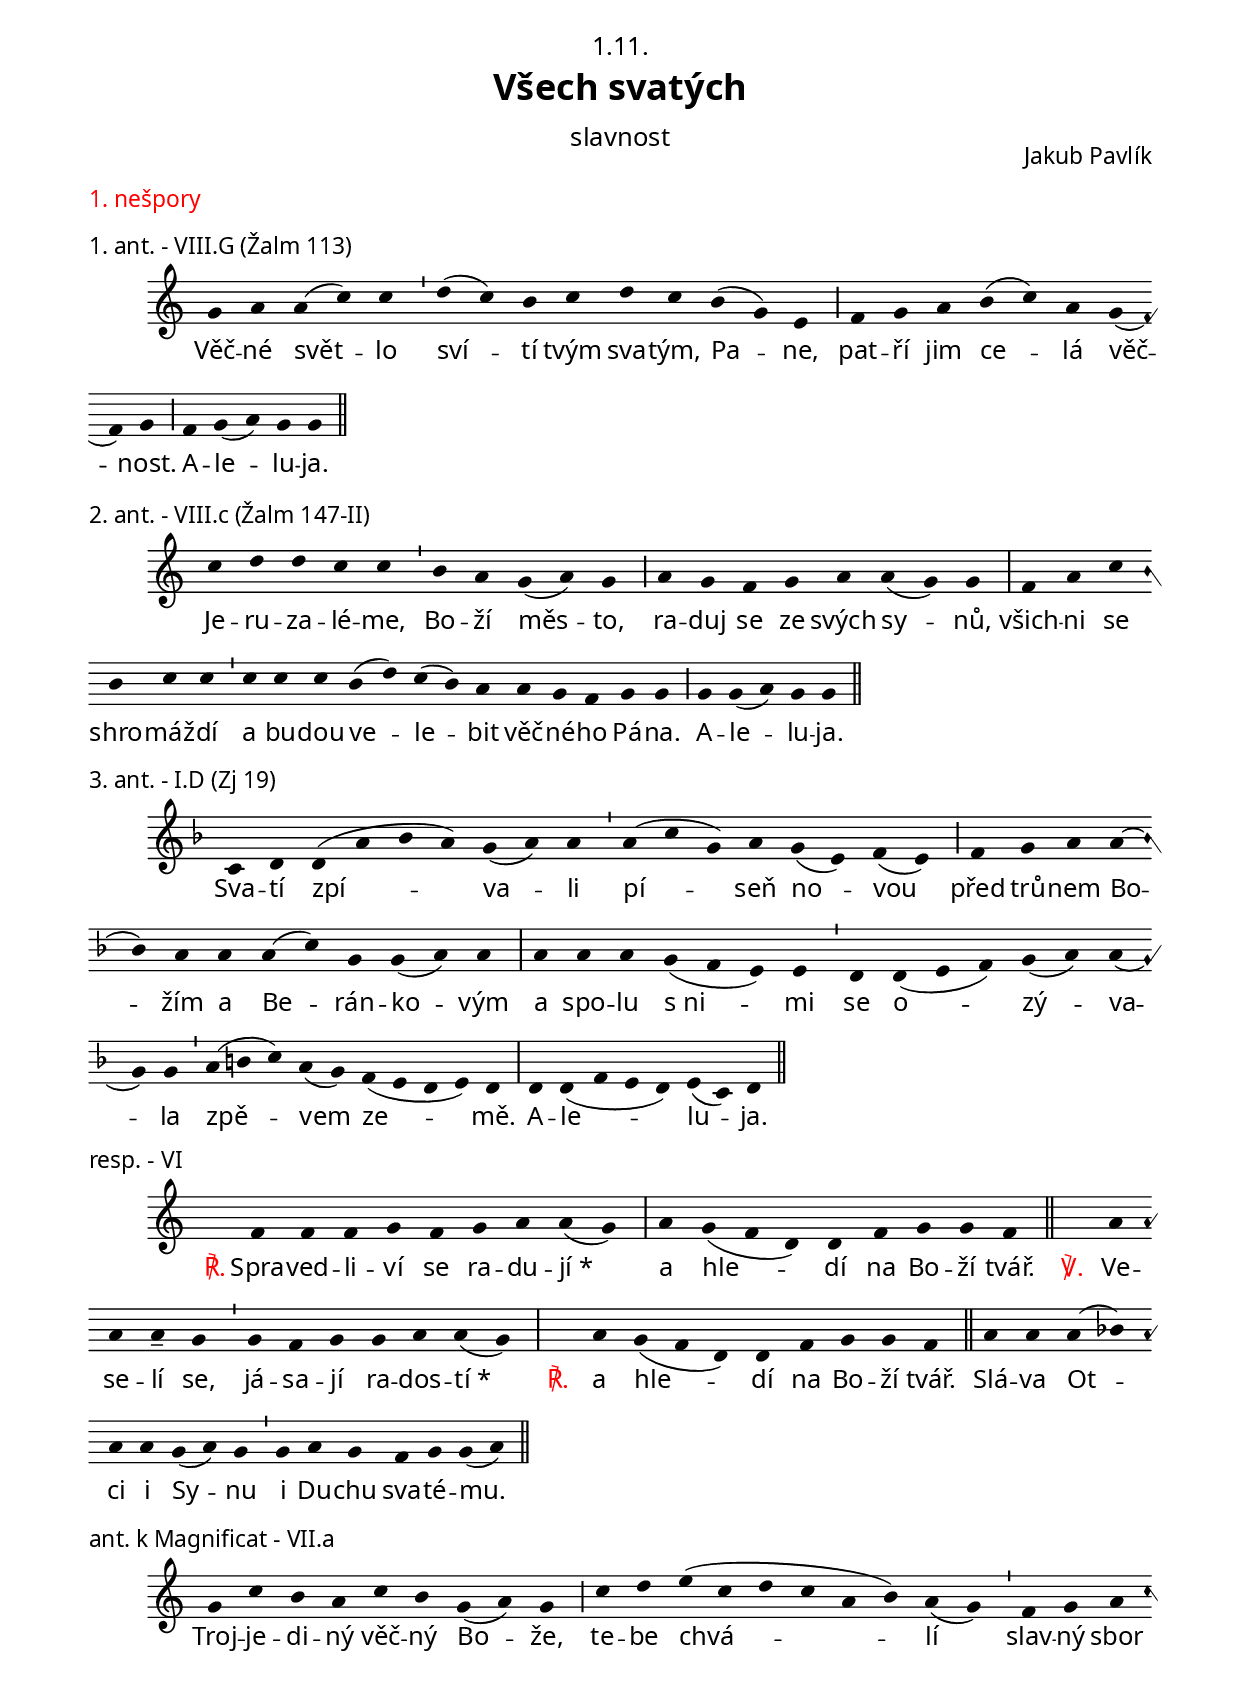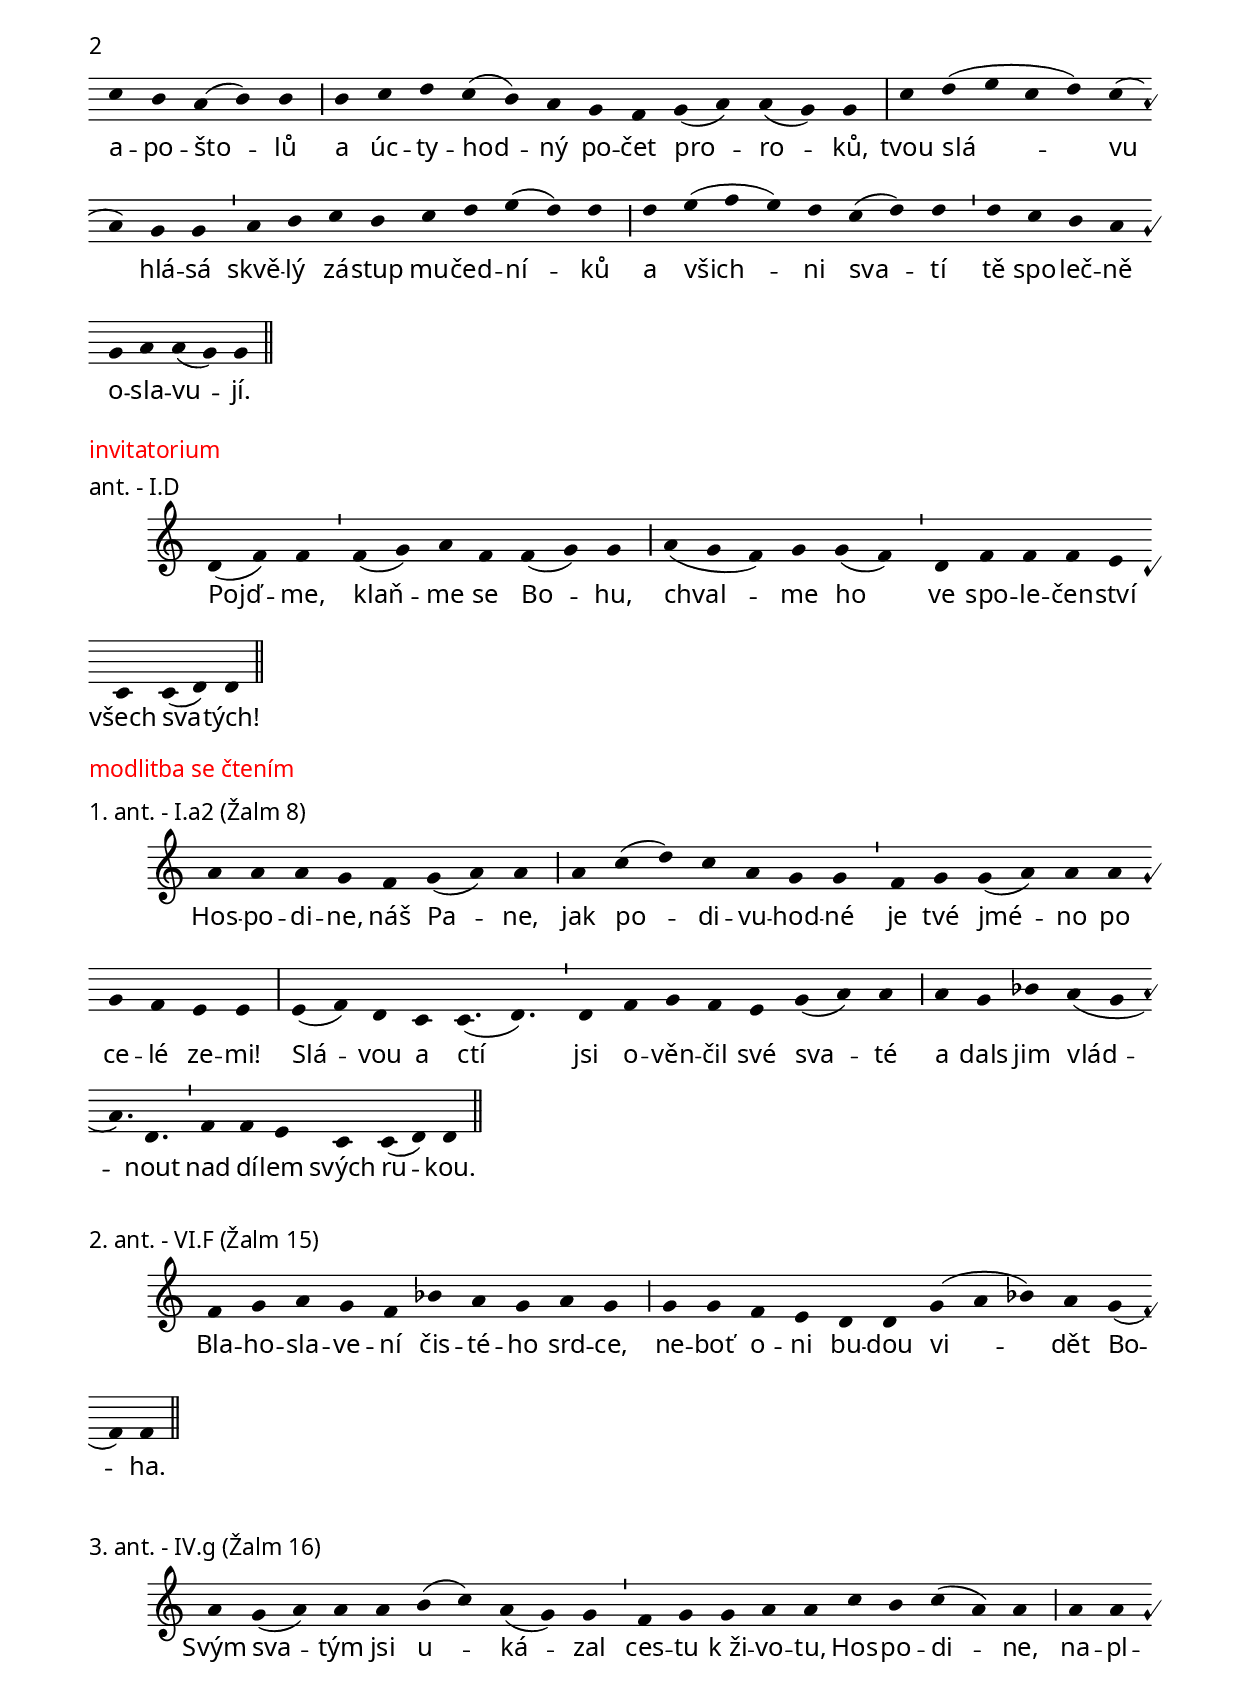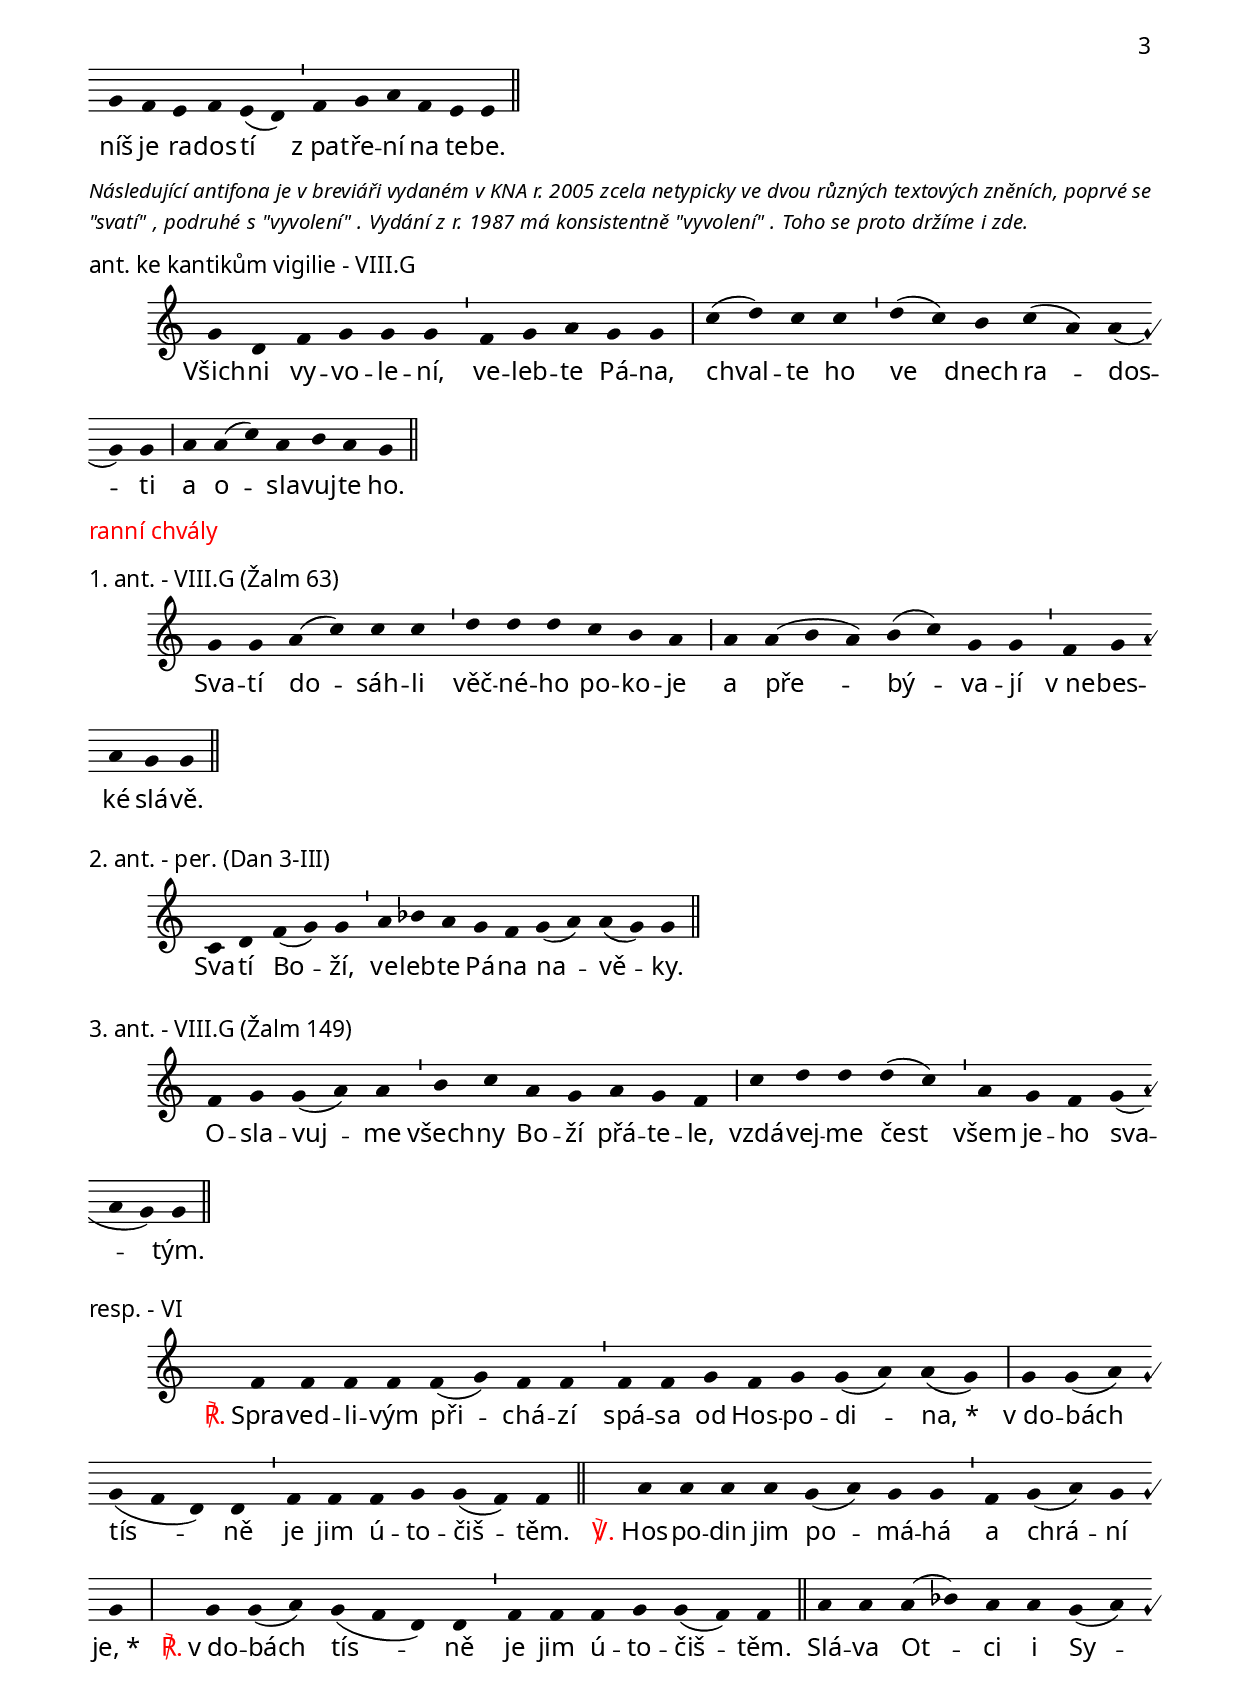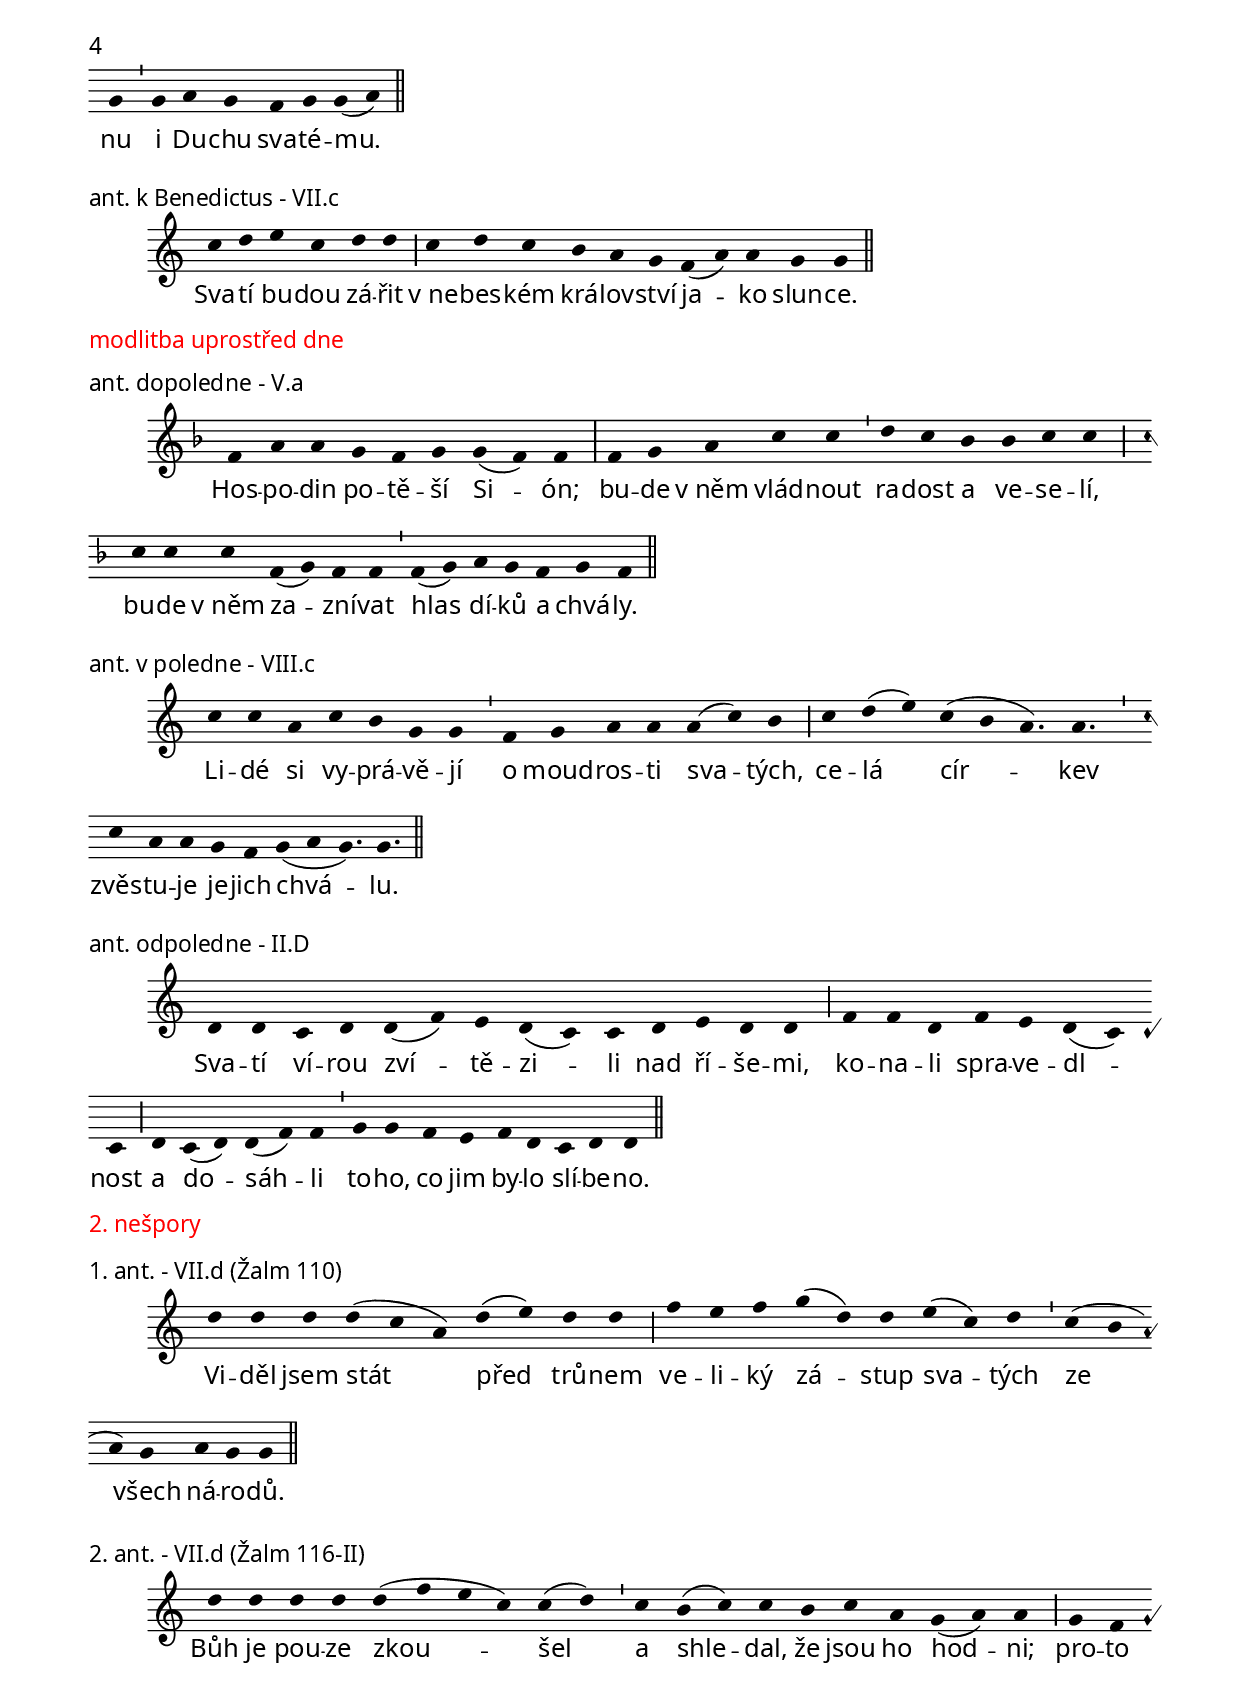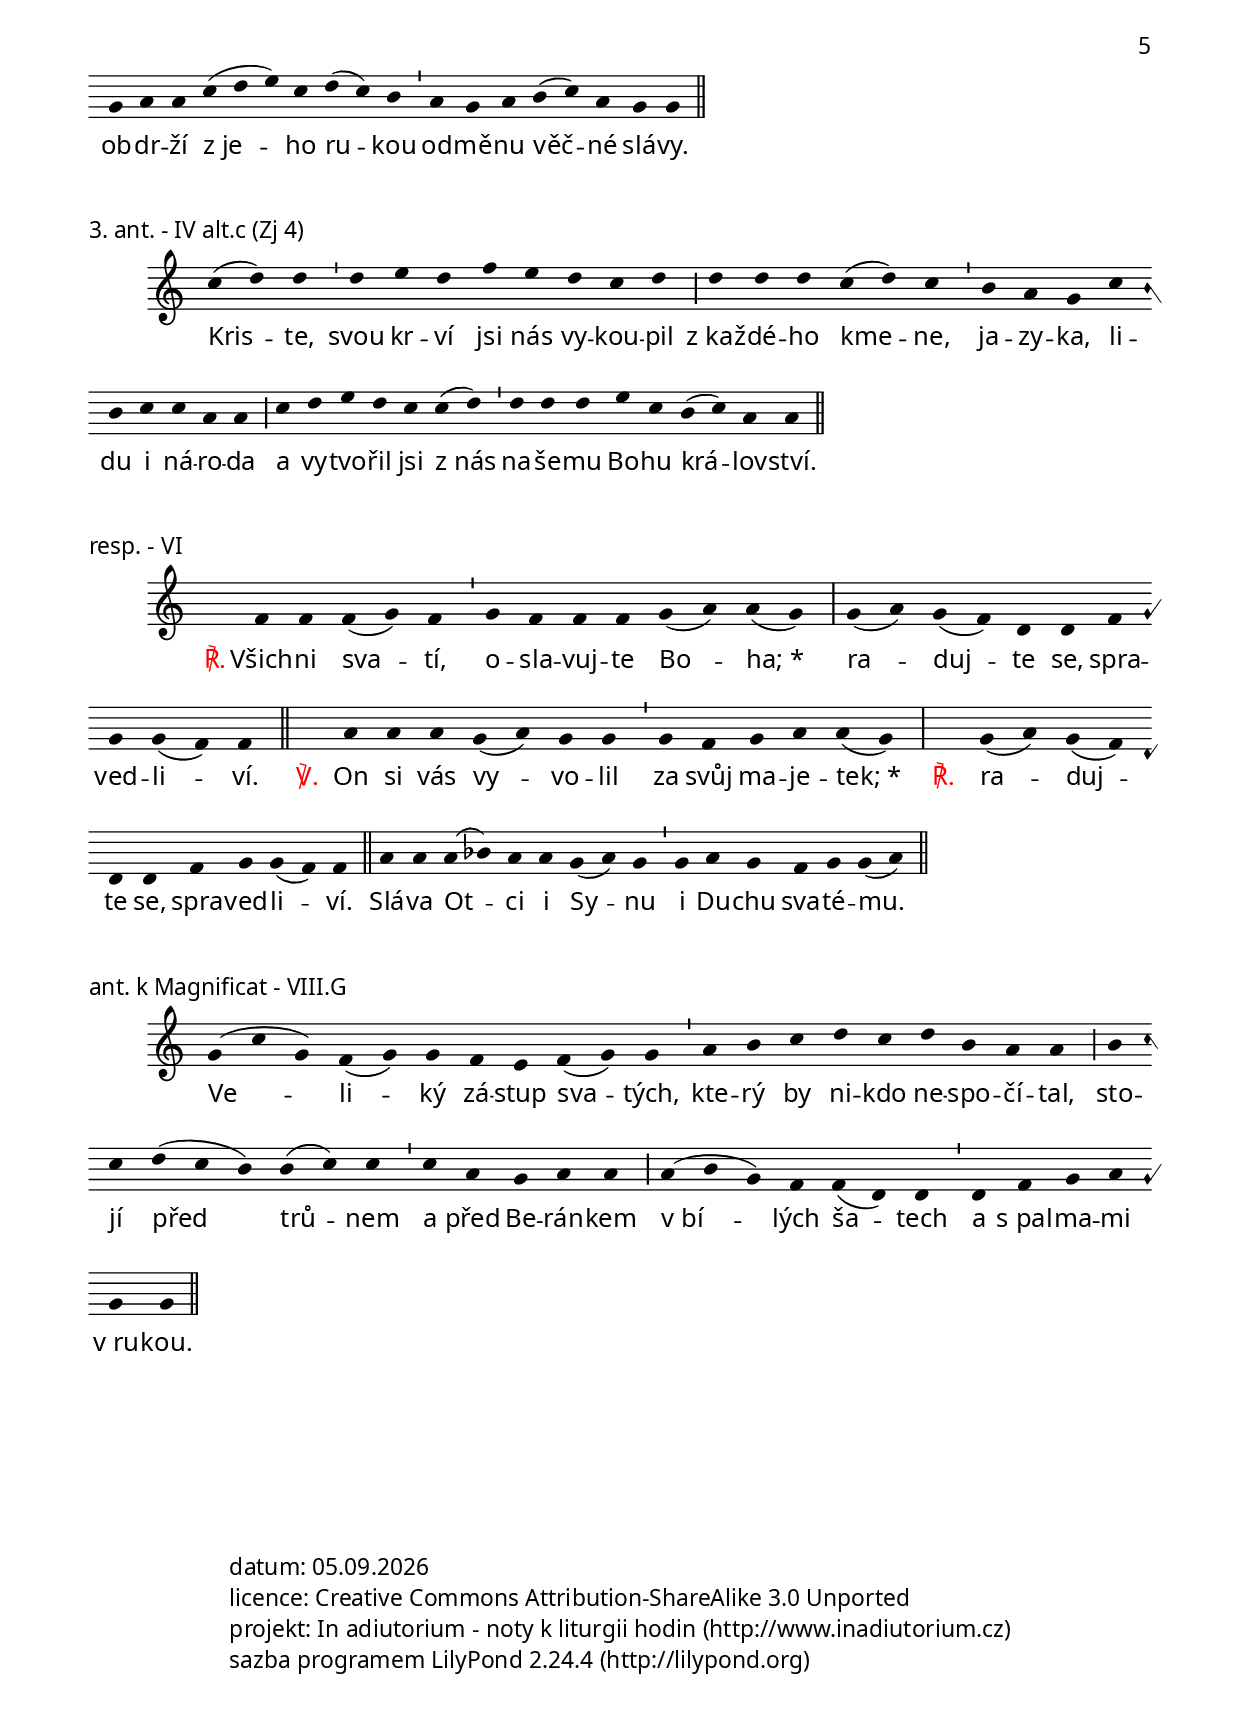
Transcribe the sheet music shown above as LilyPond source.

\version "2.16.0"

\include "../spolecne.ly"
\include "../dilyresponsorii.ly"

\header {
  title = \markup\titleSvatek
            "Všech svatých"
            slavnost
            1.11.
  composer = "Jakub Pavlík"
}

\markup {\nadpisHodinka {"1. nešpory"}}

\score {
  \relative c'' {
    \choralniRezim
    g4 a a( c) c \barMin d( c) b c d c b( g) e \barMaior
    f g a b( c) a g( f) g \barMaior
    f g( a) g g \barFinalis
  }
  \addlyrics {
    Věč -- né svět -- lo sví -- tí tvým sva -- tým, Pa -- ne,
    pat -- ří jim ce -- lá věč -- nost.
    A -- le -- lu -- ja.
  }
  \header {
    quid = "1. ant."
    modus = "VIII"
    differentia = "G"
    psalmus = "Žalm 113"
    id = "1ne-a1"
    fial = "fial://commune/commune_jedenmucednik.ly#1ne-amag-velik"
    piece = \markup {\sestavTitulek}
  }
}

\score {
  \relative c'' {
    \choralniRezim
    c4 d d c c \barMin b a g( a) g \barMaior
    a g f g a a( g) g \barMax
    f a c b c c \barMin
    c c c b( d) c( b) a a g f g g \barMaior
    g g( a) g g \barFinalis
  }
  \addlyrics {
    Je -- ru -- za -- lé -- me, Bo -- ží měs -- to,
    ra -- duj se ze svých sy -- nů,
    všich -- ni se shro -- máž -- dí
    a bu -- dou ve -- le -- bit věč -- né -- ho Pá -- na.
    A -- le -- lu -- ja.
  }
  \header {
    quid = "2. ant."
    modus = "VIII"
    differentia = "c"
    psalmus = "Žalm 147-II"
    id = "1ne-a2"
    fons = "2. část: žaltář, 4.t., pá, r.ch., 2.ant."
    fial = "fial://antifony/tyden4_6patek.ly#rch-ant2?konec&+aleluja"
    piece = \markup {\sestavTitulek}
  }
}

\score {
  \relative c' {
    \key f \major
    \choralniRezim
    c4 d d( a' bes a) g( a) a \barMin a( c g) a g( e) f( e) \barMaior
    f g a a( bes) a a a( c) g g( a) a \barMax
    a a a g( f e) e \barMin d d( e f) g( a) a( g) g \barMin a( b c) a( g) f( e d e) d \barMax

    d d( f e d) e( c) d \barFinalis
  }
  \addlyrics {
    Sva -- tí zpí -- va -- li pí -- seň no -- vou
    před trů -- nem Bo -- žím a Be -- rán -- ko -- vým
    a spo -- lu s_ni -- mi se o -- zý -- va -- la zpě -- vem ze -- mě.

    A -- le -- lu -- ja.
  }
  \header {
    quid = "3. ant."
    modus = "I"
    differentia = "D"
    psalmus = "Zj 19"
    id = "1ne-a3"
    fial = "fial://commune/commune_svatymuz.ly#2ne-a3"
    piece = \markup {\sestavTitulek}
  }
}

\score {
  \relative c' {
    \choralniRezim

    % R
    \neviditelna f
    f4 f f g f g a a( g) \barMax
    a g( f d) d f g g f \barFinalis
    % V
    \neviditelna a
    a4 a a-- g \barMin g f g g a a( g) \barMax
    % R
    \neviditelna a
    a g( f d) d f g g f \barFinalis
    % Slava
    \respVIdoxologie \barFinalis
  }
  \addlyrics {
    \Response Spra -- ved -- li -- ví se ra -- du -- jí_*
    a hle -- dí na Bo -- ží tvář.
    \Verse Ve -- se -- lí se, já -- sa -- jí ra -- dos -- tí_*
    \Response a hle -- dí na Bo -- ží tvář.
    \textRespDoxologie
  }
  \header {
    quid = "resp."
    modus = "VI"
    id = "1ne-r"
    piece = \markup {\sestavTitulekResp}
  }
}

\score {
  \relative c'' {
    \choralniRezim
    g4 c b a c b g( a) g \barMaior
    c d e( c d c a b) a( g) \barMin f g a c b a( b) b \barMaior
    b c d c( b) a g f g( a) a( g) g \barMax

    c d( e c d) c( a) g g \barMin a b c b c d e( d) d \barMaior
    d e( f e) d c( d) d \barMin d c b a g a a( g) g \barFinalis
  }
  \addlyrics {
    Troj -- je -- di -- ný věč -- ný Bo -- že,
    te -- be chvá -- lí slav -- ný sbor a -- po -- što -- lů
    a úc -- ty -- hod -- ný po -- čet pro -- ro -- ků,

    tvou slá -- vu hlá -- sá skvě -- lý zá -- stup mu -- čed -- ní -- ků
    a všich -- ni sva -- tí tě spo -- leč -- ně o -- sla -- vu -- jí.
  }
  \header {
    quid = "ant. k Magnificat"
    modus = "VII"
    differentia = "a"
    psalmus = ""
    placet = "věnovat jí trochu péče, zejm. úvodu"
    id = "1ne-amag"
    piece = \markup {\sestavTitulekBezZalmu}
  }
}

\markup {\nadpisHodinka {"invitatorium"}}

\score {
  \relative c' {
    \choralniRezim
    d( f) f \barMin f( g) a f f( g) g \barMaior
    a( g f) g g( f) \barMin d f f f e c c( d) d \barFinalis
  }
  \addlyrics {
    Pojď -- me, klaň -- me se Bo -- hu,
    chval -- me ho ve spo -- le -- čen -- ství všech sva -- tých!
  }
  \header {
    quid = "ant."
    modus = "I"
    differentia = "D"
    psalmus = ""
    fial = "commune/commune_svatymuz.ly#invit1?zacatek=12"
    id = "invit"
    piece = \markup {\sestavTitulekBezZalmu}
  }
}

\markup {\nadpisHodinka {"modlitba se čtením"}}

\score {
  \relative c'' {
    \choralniRezim
    a4 a a g f g( a) a \barMaior
    a c( d) c a g g \barMin f g g( a) a a g f e e \barMax

    e( f) d c c4.( d) \barMin d4 f g f e g( a) a \barMaior
    a g bes a( g a4.) d, \barMin f4 f e c c( d) d \barFinalis
  }
  \addlyrics {
    Hos -- po -- di -- ne, náš Pa -- ne,
    jak po -- di -- vu -- hod -- né je tvé jmé -- no po ce -- lé ze -- mi!

    Slá -- vou a ctí jsi o -- věn -- čil své sva -- té
    a dals jim vlád -- nout nad dí -- lem svých ru -- kou.
  }
  \header {
    quid = "1. ant."
    modus = "I"
    differentia = "a2"
    psalmus = "Žalm 8"
    fial = "sanktoral/0705cyrilametodej.ly#2ne-a2"
    id = "mc-a1"
    piece = \markup {\sestavTitulek}
  }
}

\score {
  \relative c' {
    \choralniRezim
    f4 g a g f bes a g a g \barMaior
    g g f e d d g( a bes) a g( f) f \barFinalis
  }
  \addlyrics {
    Bla -- ho -- sla -- ve -- ní čis -- té -- ho srd -- ce,
    ne -- boť o -- ni bu -- dou vi -- dět Bo -- ha.
  }
  \header {
    quid = "2. ant."
    modus = "VI"
    differentia = "F"
    psalmus = "Žalm 15"
    fial = "antifony/tyden1_2pondeli.ly#ne-ant2"
    id = "mc-a2"
    piece = \markup {\sestavTitulek}
  }
}

\score {
  \relative c'' {
    \choralniRezim
    a4 g( a) a a b( c) a( g) g \barMin
    f g g a a
    c b c( a) a \barMaior
    a a g f e f e( d) \barMin
    f g a f e e \barFinalis
  }
  \addlyrics {
    Svým sva -- tým jsi u -- ká -- zal
    ces -- tu k_ži -- vo -- tu,
    Hos -- po -- di -- ne,
    na -- pl -- níš je ra -- dos -- tí
    z_pat -- ře -- ní na te -- be.
  }
  \header {
    quid = "3. ant."
    modus = "IV"
    differentia = "g"
    psalmus = "Žalm 16"
    id = "mc-a3"
    piece = \markup {\sestavTitulek}
  }
}

\markup\justify\small\italic{
  Následující antifona je v breviáři vydaném v KNA r. 2005
  zcela netypicky ve dvou různých textových zněních,
  poprvé se "\"svatí\"", podruhé s "\"vyvolení\"".
  Vydání z r. 1987 má konsistentně "\"vyvolení\"".
  Toho se proto držíme i zde.
}

\score {
  \relative c'' {
    \choralniRezim
    g4 d f g g g \barMin f g a g g \barMax
    c( d) c c \barMin d( c) b c( a) a( g) g \barMaior
    a a( c) a b a g \barFinalis
  }
  \addlyrics {
    Všich -- ni vy -- vo -- le -- ní,
    ve -- leb -- te Pá -- na,
    chval -- te ho ve dnech ra -- dos -- ti
    a o -- sla -- vuj -- te ho.
  }
  \header {
    quid = "ant. ke kantikům vigilie"
    modus = "VIII"
    differentia = "G"
    psalmus = ""
    fial = "antifony/velikonoce_tyden1_3utery.ly#rch-a2?konec=16&-aleluja"
    id = "mc-avig"
    piece = \markup {\sestavTitulekBezZalmu}
  }
}

\markup {\nadpisHodinka {"ranní chvály"}}

\score {
  \relative c'' {
    \choralniRezim
    g4 g a( c) c c \barMin d d d c b a \barMaior
    a a( b a) b( c) g g \barMin  f g a g g \barFinalis
  }
  \addlyrics {
    Sva -- tí do -- sáh -- li věč -- né -- ho po -- ko -- je
    a pře -- bý -- va -- jí v_ne -- bes -- ké slá -- vě.
  }
  \header {
    quid = "1. ant."
    modus = "VIII"
    differentia = "G"
    psalmus = "Žalm 63"
    id = "rch-a1"
    fial = "fial://commune/commune_jedenmucednik.ly#2ne-amag"
    piece = \markup {\sestavTitulek}
  }
}

\score {
  \relative c' {
    \choralniRezim
    c4 d f( g) g \barMin
    a bes a g f g( a) a( g) g \barFinalis
  }
  \addlyrics {
    Sva -- tí Bo -- ží,
    ve -- leb -- te Pá -- na na -- vě -- ky.
  }
  \header {
    quid = "2. ant."
    modus = "per"
    differentia = ""
    psalmus = "Dan 3-III"
    fial = "commune/commune_jedenmucednik.ly#rch-a2?-aleluja&konec=11"
    id = "rch-a2"
    piece = \markup {\sestavTitulek}
  }
}

\score {
  \relative c' {
    \choralniRezim
    f4 g g( a) a \barMin b c a g a g f \barMaior
    c' d d d( c) \barMin a g f g( a g) g \barFinalis
  }
  \addlyrics {
    O -- sla -- vuj -- me všech -- ny Bo -- ží přá -- te -- le,
    vzdá -- vej -- me čest všem je -- ho sva -- tým.
  }
  \header {
    quid = "3. ant."
    modus = "VIII"
    differentia = "G"
    psalmus = "Žalm 149"
    id = "rch-a3"
    piece = \markup {\sestavTitulek}
  }
}

\score {
  \relative c' {
    \choralniRezim

    % R
    \neviditelna f
    f4 f f f f( g) f f \barMin f f g f g g( a) a( g) \barMax
    g g( a) g( f d) d \barMin f f f g g( f) f \barFinalis
    % V
    \neviditelna a
    a4 a a a g( a) g g \barMin f g( a) g g \barMax
    % R
    \neviditelna a
    g g( a) g( f d) d \barMin f f f g g( f) f \barFinalis
    % Slava
    \respVIdoxologie \barFinalis
  }
  \addlyrics {
    \Response Spra -- ved -- li -- vým při -- chá -- zí spá -- sa od Hos -- po -- di -- na,_*
    v_do -- bách tís -- ně je jim ú -- to -- čiš -- těm.
    \Verse Hos -- po -- din jim po -- má -- há a chrá -- ní je,_*
    \Response v_do -- bách tís -- ně je jim ú -- to -- čiš -- těm.
    \textRespDoxologie
  }
  \header {
    quid = "resp."
    modus = "VI"
    id = "rch-r"
    fons = "commune více muč., 2. nešp."
    fial = "fial://commune/commune_vicemucedniku.ly#2ne-resp"
    piece = \markup {\sestavTitulekResp}
  }
}

\score {
  \relative c'' {
    \choralniRezim
    c4 d e c d d \barMaior
    c d c b a g f( a) a g g \barFinalis
  }
  \addlyrics {
    Sva -- tí bu -- dou zá -- řit
    v_ne -- bes -- kém krá -- lov -- ství ja -- ko slun -- ce.
  }
  \header {
    quid = "ant. k Benedictus"
    modus = "VII"
    differentia = "c"
    psalmus = ""
    id = "rch-aben"
    piece = \markup {\sestavTitulekBezZalmu}
  }
}

\markup {\nadpisHodinka {"modlitba uprostřed dne"}}

\score {
  \relative c' {
    \choralniRezim
    \key f \major
    f4 a a g f g g( f) f \barMax
    f g a c c \barMin d c bes bes c c \barMaior
    c c c f,( g) f f \barMin f( g) a g f g f \barFinalis
  }
  \addlyrics {
    Hos -- po -- din po -- tě -- ší Si -- ón;
    bu -- de v_něm vlád -- nout ra -- dost a ve -- se -- lí,
    bu -- de v_něm za -- zní -- vat hlas dí -- ků a chvá -- ly.
  }
  \header {
    quid = "ant. dopoledne"
    modus = "V"
    differentia = "a"
    psalmus = ""
    id = "tercie"
    piece = \markup {\sestavTitulekBezZalmu}
  }
}

\score {
  \relative c'' {
    \choralniRezim
    c4 c a c b g g \barMin f g a a a( c) b \barMaior
    c d( e) c( b a4.) a \barMin c4 a a g f g( a g4.) g \barFinalis
  }
  \addlyrics {
    Li -- dé si vy -- prá -- vě -- jí o moud -- ros -- ti sva -- tých,
    ce -- lá cír -- kev zvěs -- tu -- je je -- jich chvá -- lu.
  }
  \header {
    quid = "ant. v poledne"
    modus = "VIII"
    differentia = "c"
    psalmus = ""
    id = "sexta"
    piece = \markup {\sestavTitulekBezZalmu}
  }
}

\score {
  \relative c' {
    \choralniRezim
    d4 d c d d( f) e d( c) c d e d d \barMaior
    f f d f e d( c) c \barMaior
    d c( d) d( f) f \barMin g g f e f d c d d \barFinalis
  }
  \addlyrics {
    Sva -- tí ví -- rou zví -- tě -- zi -- li nad ří -- še -- mi,
    ko -- na -- li spra -- ve -- dl -- nost
    a do -- sáh -- li to -- ho, co jim by -- lo slí -- be -- no.
  }
  \header {
    quid = "ant. odpoledne"
    modus = "II"
    differentia = "D"
    psalmus = ""
    id = "nona"
    piece = \markup {\sestavTitulekBezZalmu}
  }
}

\markup {\nadpisHodinka {"2. nešpory"}}

\score {
  \relative c'' {
    \choralniRezim
    d4 d d d( c a) d( e) d d \barMaior
    f e f g( d) d e( c) d \barMin c( b a) g a g g  \barFinalis
  }
  \addlyrics {
    Vi -- děl jsem stát před trů -- nem
    ve -- li -- ký zá -- stup sva -- tých ze všech ná -- ro -- dů.
  }
  \header {
    quid = "1. ant."
    modus = "VII"
    differentia = "d"
    psalmus = "Žalm 110"
    placet = "závěr málo uspokojivý"
    id = "2ne-a1"
    piece = \markup {\sestavTitulek}
  }
}

\score {
  \relative c'' {
    \choralniRezim
    d4 d d d d( f e c) c( d) \barMin
    c b( c) c b c a g( a) a \barMaior
    g f g a a c( d e) c d( c) b \barMin
    a g a b( c) a g g \barFinalis
  }
  \addlyrics {
    Bůh je pou -- ze zkou -- šel
    a shle -- dal, že jsou ho hod -- ni;
    pro -- to ob -- dr -- ží z_je -- ho ru -- kou
    od -- mě -- nu věč -- né slá -- vy.
  }
  \header {
    quid = "2. ant."
    modus = "VII"
    differentia = "d"
    psalmus = "Žalm 116-II"
    id = "2ne-a2"
    piece = \markup {\sestavTitulek}
  }
}

\score {
  \relative c'' {
    \choralniRezim
    c4( d) d \barMin d e d f e d c d \barMaior
    d d d c( d) c \barMin b a g c b c c a a \barMaior
    c d e d c c( d) \barMin d d d e c b( c) a a \barFinalis
  }
  \addlyrics {
    Kris -- te, svou kr -- ví jsi nás vy -- kou -- pil
    z_kaž -- dé -- ho kme -- ne, ja -- zy -- ka, li -- du i ná -- ro -- da
    a vy -- tvo -- řil jsi z_nás na -- še -- mu Bo -- hu krá -- lov -- ství.
  }
  \header {
    quid = "3. ant."
    modus = "IV alt"
    differentia = "c"
    psalmus = "Zj 4"
    id = "2ne-a3"
    placet = "melodie na prvním 'jsi' mě sice nedráždí, ale pravděpodobně není zcela košer"
    piece = \markup {\sestavTitulek}
  }
}

\score {
  \relative c' {
    \choralniRezim

    % R
    \neviditelna c
    f f f( g) f \barMin g f f f g( a) a( g) \barMax
    g( a) g( f) d d f g g( f) f \barFinalis
    % V
    \neviditelna a
    a a a g( a) g g \barMin g f g a a( g) \barMax
    % R
    \neviditelna a
    g( a) g( f) d d f g g( f) f \barFinalis
    % Slava
    \respVIdoxologie \barFinalis
  }
  \addlyrics {
    \Response Všich -- ni sva -- tí, o -- sla -- vuj -- te Bo -- ha;_*
    ra -- duj -- te se, spra -- ved -- li -- ví.
    \Verse On si vás vy -- vo -- lil za svůj ma -- je -- tek;_*
    \Response ra -- duj -- te se, spra -- ved -- li -- ví.
    \textRespDoxologie
  }
  \header {
    quid = "resp."
    modus = "VI"
    id = "2ne-r"
    piece = \markup {\sestavTitulekResp}
  }
}

\score {
  \relative c'' {
    \choralniRezim
    g4( c g) f( g) g f e f( g) g \barMin
    a b c d c d b a a \barMaior
    b c d( c b) b( c) c \barMin c a g a a \barMaior
    a( b g) f f( d) d \barMin d f g a g g \barFinalis
  }
  \addlyrics {
    Ve -- li -- ký zá -- stup sva -- tých,
    kte -- rý by ni -- kdo ne -- spo -- čí -- tal,
    sto -- jí před trů -- nem a před Be -- rán -- kem
    v_bí -- lých ša -- tech a s_pal -- ma -- mi v_ru -- kou.
  }
  \header {
    quid = "ant. k Magnificat"
    modus = "VIII"
    differentia = "G"
    psalmus = ""
    placet = "postup _v bílých šatech_ je hodně nestandardní"
    id = "2ne-amag"
    piece = \markup {\sestavTitulekBezZalmu}
  }
}